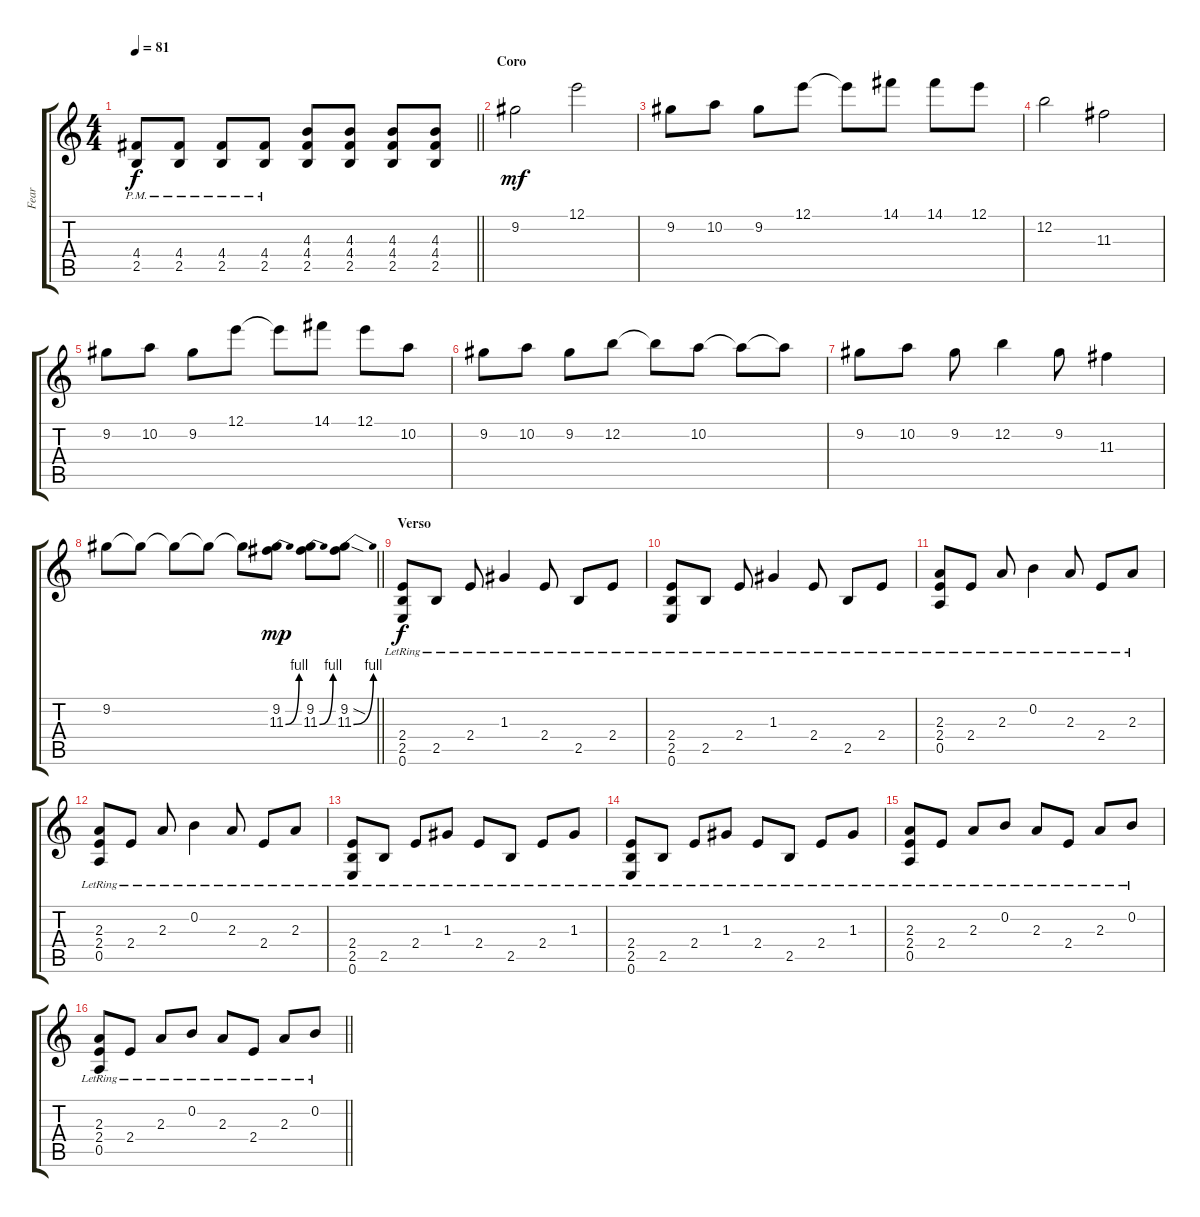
\track ("Fear" "Fear") {instrument distortionguitar}
\staff {score tabs}
\tuning (E4 B3 G3 D3 A2 E2) {hide}
\ts (4 4)
\tempo 81
\clef g2
\barLineRight lightlight
\ks c
(4.4{pm} 2.5{pm}).8{dy f} (4.4{pm} 2.5{pm}).8 (4.4{pm} 2.5{pm}).8 (4.4{pm} 2.5{pm}).8 (4.3 4.4 2.5).8 (4.3 4.4 2.5).8 (4.3 4.4 2.5).8 (4.3 4.4 2.5).8 |
\section ("" "Coro")
9.2.2{dy mf} 12.1.2 |
9.2.8 10.2.8 9.2.8 12.1.8 12.1{t}.8 14.1.8 14.1.8 12.1.8 |
12.2.2 11.3.2 |
9.2.8 10.2.8 9.2.8 12.1.8 12.1{t}.8 14.1.8 12.1.8 10.2.8 |
9.2.8 10.2.8 9.2.8 12.2.8 12.2{t}.8 10.2.8 10.2{t}.8 10.2{t}.8 |
9.2.8 10.2.8 9.2.8 12.2.4 9.2.8 11.3.4 |
\barLineRight lightlight
9.2.8 9.2{t}.8 9.2{t}.8 9.2{t}.8 9.2{t}.8 (9.2 11.3{be (bend 0 0 60 4)}).8{dy mp} (9.2 11.3{be (bend 0 0 60 4)}).8 (9.2{sod} 11.3{be (bend 0 0 60 4)}).8 |
\section ("" "Verso")
(2.4{lr} 2.5{lr} 0.6{lr}).8{dy f volume 8 balance 16 instrument electricguitarclean} 2.5{lr}.8 2.4{lr}.8 1.3{lr}.4 2.4{lr}.8 2.5{lr}.8 2.4{lr}.8 |
(2.4{lr} 2.5{lr} 0.6{lr}).8 2.5{lr}.8 2.4{lr}.8 1.3{lr}.4 2.4{lr}.8 2.5{lr}.8 2.4{lr}.8 |
(2.3{lr} 2.4{lr} 0.5{lr}).8 2.4{lr}.8 2.3{lr}.8 0.2{lr}.4 2.3{lr}.8 2.4{lr}.8 2.3{lr}.8 |
(2.3{lr} 2.4{lr} 0.5{lr}).8 2.4{lr}.8 2.3{lr}.8 0.2{lr}.4 2.3{lr}.8 2.4{lr}.8 2.3{lr}.8 |
(2.4{lr} 2.5{lr} 0.6{lr}).8 2.5{lr}.8 2.4{lr}.8 1.3{lr}.8 2.4{lr}.8 2.5{lr}.8 2.4{lr}.8 1.3{lr}.8 |
(2.4{lr} 2.5{lr} 0.6{lr}).8 2.5{lr}.8 2.4{lr}.8 1.3{lr}.8 2.4{lr}.8 2.5{lr}.8 2.4{lr}.8 1.3{lr}.8 |
(2.3{lr} 2.4{lr} 0.5{lr}).8 2.4{lr}.8 2.3{lr}.8 0.2{lr}.8 2.3{lr}.8 2.4{lr}.8 2.3{lr}.8 0.2{lr}.8 |
\barLineRight lightlight
(2.3{lr} 2.4{lr} 0.5{lr}).8 2.4{lr}.8 2.3{lr}.8 0.2{lr}.8 2.3{lr}.8 2.4{lr}.8 2.3{lr}.8 0.2{lr}.8
